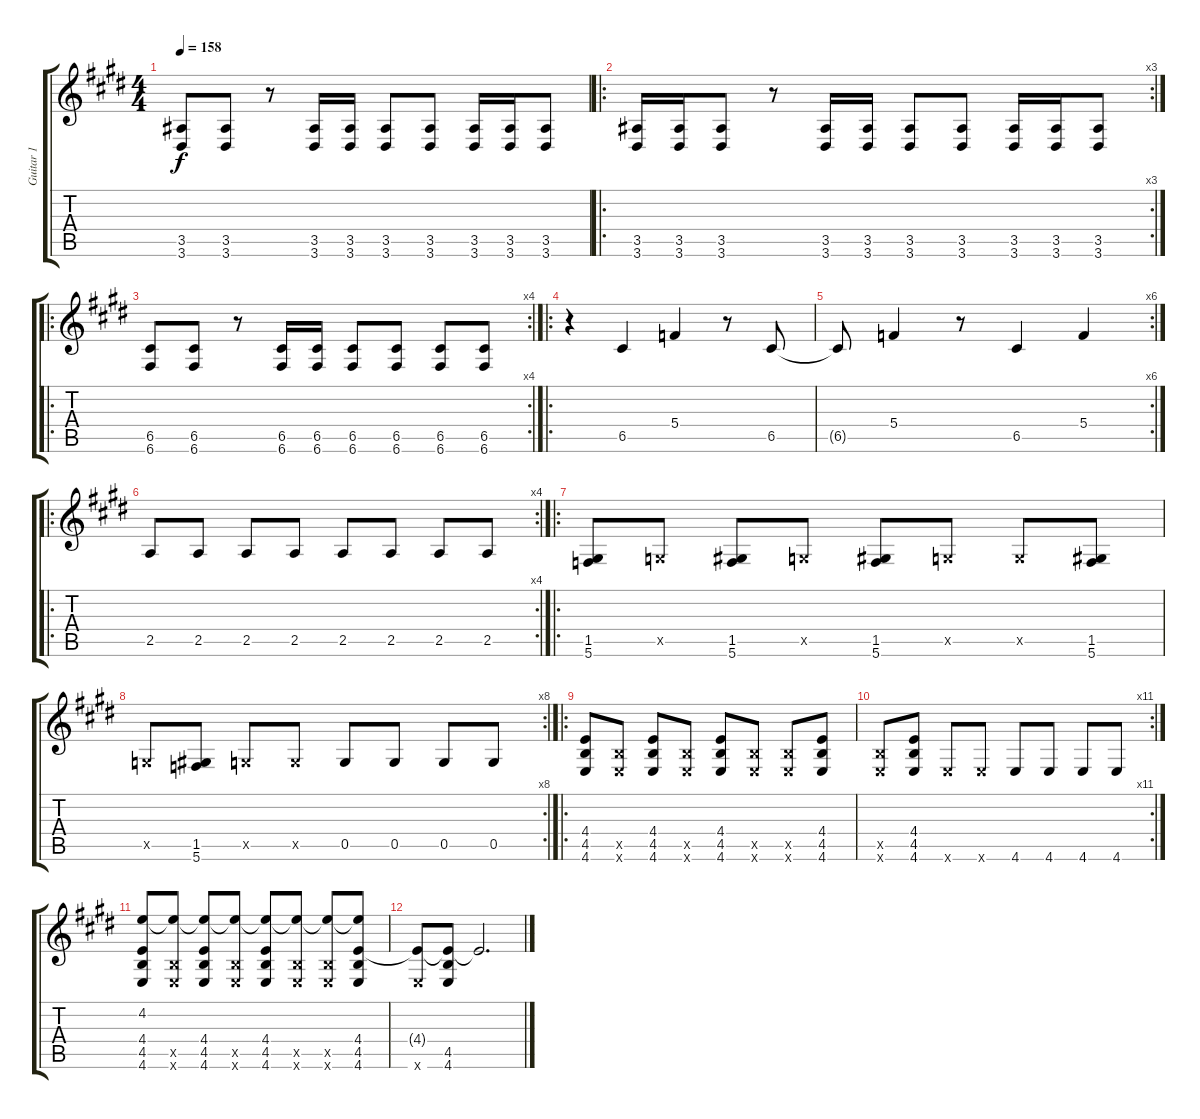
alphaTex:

\track ("Guitar 1" "Guitar 1") {instrument overdrivenguitar}
\staff {score tabs}
\tuning (E4 C4 G3 C3 G2 C2) {hide}
\ts (4 4)
\tempo 158
\clef g2
\ks c#minor
(3.5 3.6).8{dy f} (3.5 3.6).8 r.8 (3.5 3.6).16 (3.5 3.6).16 (3.5 3.6).8 (3.5 3.6).8 (3.5 3.6).16 (3.5 3.6).16 (3.5 3.6).8 |
\ro
\rc 3
(3.5 3.6).16 (3.5 3.6).16 (3.5 3.6).8 r.8 (3.5 3.6).16 (3.5 3.6).16 (3.5 3.6).8 (3.5 3.6).8 (3.5 3.6).16 (3.5 3.6).16 (3.5 3.6).8 |
\ro
\rc 4
(6.5 6.6).8 (6.5 6.6).8 r.8 (6.5 6.6).16 (6.5 6.6).16 (6.5 6.6).8 (6.5 6.6).8 (6.5 6.6).8 (6.5 6.6).8 |
\ro
r.4 6.5.4 5.4.4 r.8 6.5.8 |
\rc 6
6.5{t}.8 5.4.4 r.8 6.5.4 5.4.4 |
\ro
\rc 4
2.5.8 2.5.8 2.5.8 2.5.8 2.5.8 2.5.8 2.5.8 2.5.8 |
\ro
(1.5 5.6).8 0.5{x}.8 (1.5 5.6).8 0.5{x}.8 (1.5 5.6).8 0.5{x}.8 0.5{x}.8 (1.5 5.6).8 |
\rc 8
0.5{x}.8 (1.5 5.6).8 0.5{x}.8 0.5{x}.8 0.5.8 0.5.8 0.5.8 0.5.8 |
\ro
(4.4 4.5 4.6).8 (4.5{x} 4.6{x}).8 (4.4 4.5 4.6).8 (4.5{x} 4.6{x}).8 (4.4 4.5 4.6).8 (4.5{x} 4.6{x}).8 (4.5{x} 4.6{x}).8 (4.4 4.5 4.6).8 |
\rc 11
(4.5{x} 4.6{x}).8 (4.4 4.5 4.6).8 4.6{x}.8 4.6{x}.8 4.6.8 4.6.8 4.6.8 4.6.8 |
(4.2 4.4 4.5 4.6).8 (4.2{t} 4.5{x} 4.6{x}).8 (4.2{t} 4.4 4.5 4.6).8 (4.2{t} 4.5{x} 4.6{x}).8 (4.2{t} 4.4 4.5 4.6).8 (4.2{t} 4.5{x} 4.6{x}).8 (4.2{t} 4.5{x} 4.6{x}).8 (4.2{t} 4.4 4.5 4.6).8 |
(4.4{t} 4.6{x}).8 (4.4{t} 4.5 4.6).8 4.4{t}.2{d}
